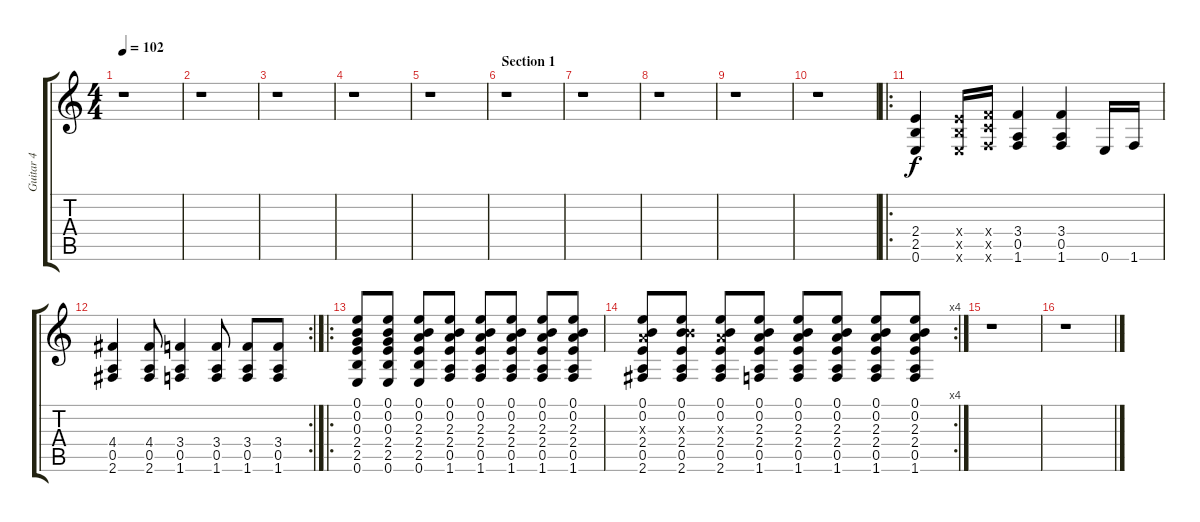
\track ("Guitar 4" "Guitar 4") {instrument distortionguitar}
\staff {score tabs}
\tuning (E4 B3 G3 D3 A2 E2) {hide}
\ts (4 4)
\tempo 102
\clef g2
\ks c
r.1{dy f} |
r.1 |
r.1 |
r.1 |
r.1 |
\section ("" "Section 1")
r.1 |
r.1 |
r.1 |
r.1 |
r.1 |
\ro
(2.4 2.5 0.6).4 (2.4{x} 2.5{x} 0.6{x}).16 (3.4{x} 3.5{x} 1.6{x}).16 (3.4 0.5 1.6).4 (3.4 0.5 1.6).4 0.6.16 1.6.16 |
\rc 2
(4.4 0.5 2.6).4 (4.4 0.5 2.6).8 (3.4 0.5 1.6).4 (3.4 0.5 1.6).8 (3.4 0.5 1.6).8 (3.4 0.5 1.6).8 |
\ro
(0.1 0.2 0.3 2.4 2.5 0.6).8 (0.1 0.2 0.3 2.4 2.5 0.6).8 (0.1 0.2 2.3 2.4 2.5 0.6).8 (0.1 0.2 2.3 2.4 0.5 1.6).8 (0.1 0.2 2.3 2.4 0.5 1.6).8 (0.1 0.2 2.3 2.4 0.5 1.6).8 (0.1 0.2 2.3 2.4 0.5 1.6).8 (0.1 0.2 2.3 2.4 0.5 1.6).8 |
\rc 4
(0.1 0.2 2.3{x} 2.4 0.5 2.6).8 (0.1 0.2 4.3{x} 2.4 0.5 2.6).8 (0.1 0.2 2.3{x} 2.4 0.5 2.6).8 (0.1 0.2 2.3 2.4 0.5 1.6).8 (0.1 0.2 2.3 2.4 0.5 1.6).8 (0.1 0.2 2.3 2.4 0.5 1.6).8 (0.1 0.2 2.3 2.4 0.5 1.6).8 (0.1 0.2 2.3 2.4 0.5 1.6).8 |
r.1 |
r.1
